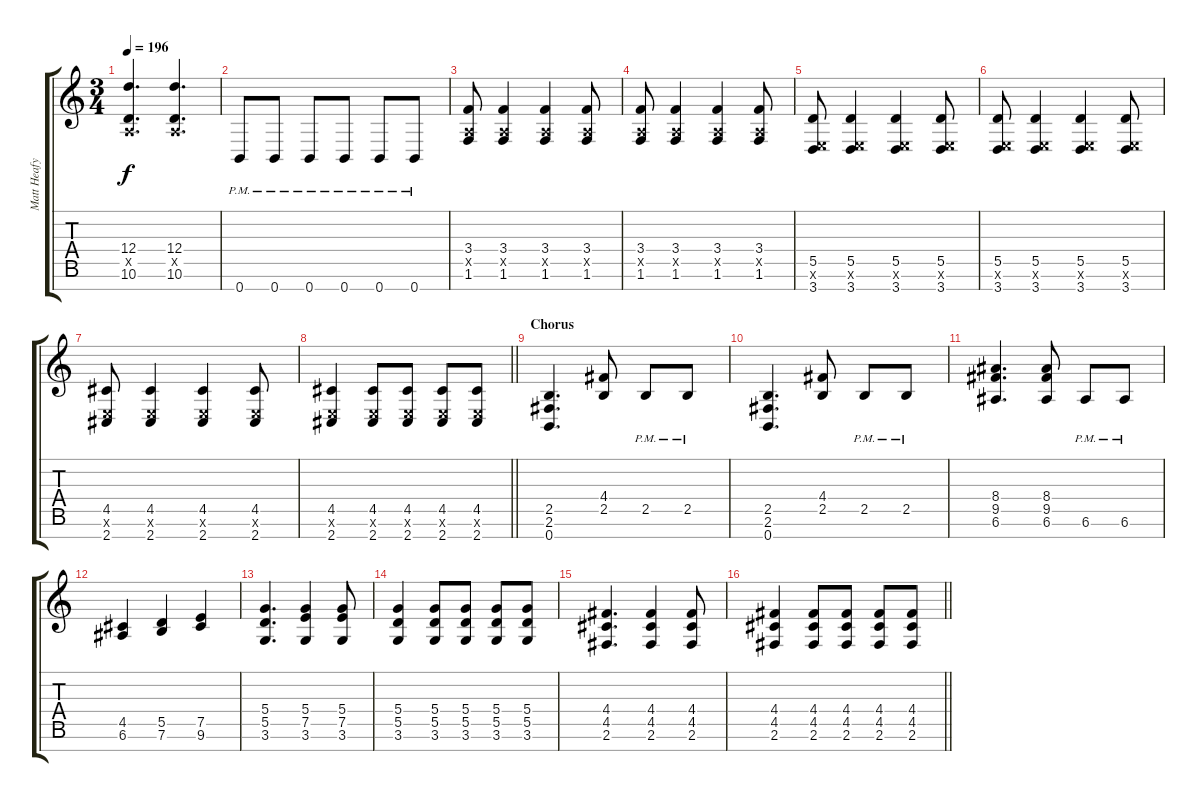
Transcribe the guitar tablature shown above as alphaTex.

\track ("Matt Heafy" "Matt Heafy") {instrument distortionguitar}
\staff {score tabs}
\tuning (E4 B3 G3 D3 A2 E2 B1) {hide}
\ts (3 4)
\tempo 196
\clef g2
\ks c
(12.4 0.5{x} 10.6).4{d dy f} (12.4 0.5{x} 10.6).4{d} |
0.7{pm}.8 0.7{pm}.8 0.7{pm}.8 0.7{pm}.8 0.7{pm}.8 0.7{pm}.8 |
(3.4 0.5{x} 1.6).8 (3.4 0.5{x} 1.6).4 (3.4 0.5{x} 1.6).4 (3.4 0.5{x} 1.6).8 |
(3.4 0.5{x} 1.6).8 (3.4 0.5{x} 1.6).4 (3.4 0.5{x} 1.6).4 (3.4 0.5{x} 1.6).8 |
(5.5 0.6{x} 3.7).8 (5.5 0.6{x} 3.7).4 (5.5 0.6{x} 3.7).4 (5.5 0.6{x} 3.7).8 |
(5.5 0.6{x} 3.7).8 (5.5 0.6{x} 3.7).4 (5.5 0.6{x} 3.7).4 (5.5 0.6{x} 3.7).8 |
(4.5 0.6{x} 2.7).8 (4.5 0.6{x} 2.7).4 (4.5 0.6{x} 2.7).4 (4.5 0.6{x} 2.7).8 |
\barLineRight lightlight
(4.5 0.6{x} 2.7).4 (4.5 0.6{x} 2.7).8 (4.5 0.6{x} 2.7).8 (4.5 0.6{x} 2.7).8 (4.5 0.6{x} 2.7).8 |
\section ("" "Chorus")
(2.5 2.6 0.7).4{d} (4.4 2.5).8 2.5{pm}.8 2.5{pm}.8 |
(2.5 2.6 0.7).4{d} (4.4 2.5).8 2.5{pm}.8 2.5{pm}.8 |
(8.4 9.5 6.6).4{d} (8.4 9.5 6.6).8 6.6{pm}.8 6.6{pm}.8 |
(4.5 6.6).4 (5.5 7.6).4 (7.5 9.6).4 |
(5.4 5.5 3.6).4{d} (5.4 7.5 3.6).4 (5.4 7.5 3.6).8 |
(5.4 5.5 3.6).4 (5.4 5.5 3.6).8 (5.4 5.5 3.6).8 (5.4 5.5 3.6).8 (5.4 5.5 3.6).8 |
(4.4 4.5 2.6).4{d} (4.4 4.5 2.6).4 (4.4 4.5 2.6).8 |
\barLineRight lightlight
(4.4 4.5 2.6).4 (4.4 4.5 2.6).8 (4.4 4.5 2.6).8 (4.4 4.5 2.6).8 (4.4 4.5 2.6).8
